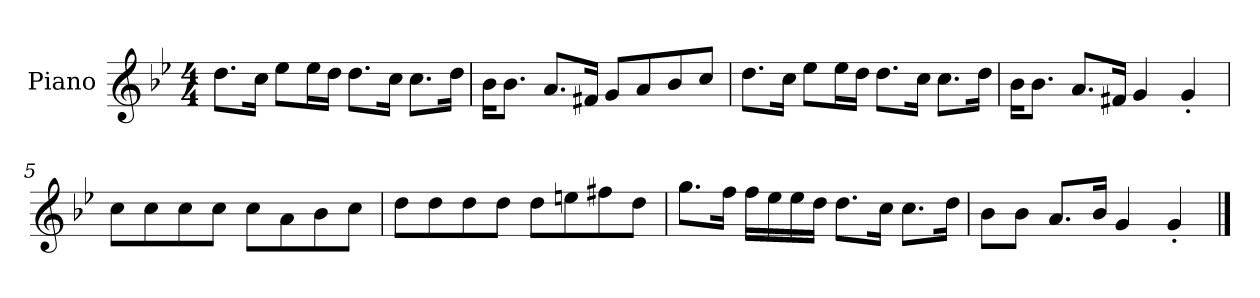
**kern
*part1
*staff1
*I"Piano
*I'P-no
*clefG2
*k[b-e-]
*M4/4
*MM90
=1
8.dd\L
16cc\Jk
8ee-\L
16ee-\L
16dd\JJ
8.dd\L
16cc\Jk
8.cc\L
16dd\Jk
=2
16b-\KL
8.b-\J
8.a/L
16f#X/Jk
8g/L
8a/
8b-/
8cc/J
=3
8.dd\L
16cc\Jk
8ee-\L
16ee-\L
16dd\JJ
8.dd\L
16cc\Jk
8.cc\L
16dd\Jk
=4
16b-\KL
8.b-\J
8.a/L
16f#X/Jk
4g/
4g'/
!!LO:LB:g=z
=5
8cc\L
8cc\
8cc\
8cc\J
8cc\L
8a\
8b-\
8cc\J
=6
8dd\L
8dd\
8dd\
8dd\J
8dd\L
8een\
8ff#X\
8dd\J
=7
8.gg\L
16ff\Jk
16ff\LL
16ee-\
16ee-\
16dd\JJ
8.dd\L
16cc\Jk
8.cc\L
16dd\Jk
=8
8b-\L
8b-\J
8.a/L
16b-/Jk
4g/
4g'/
==
*-
